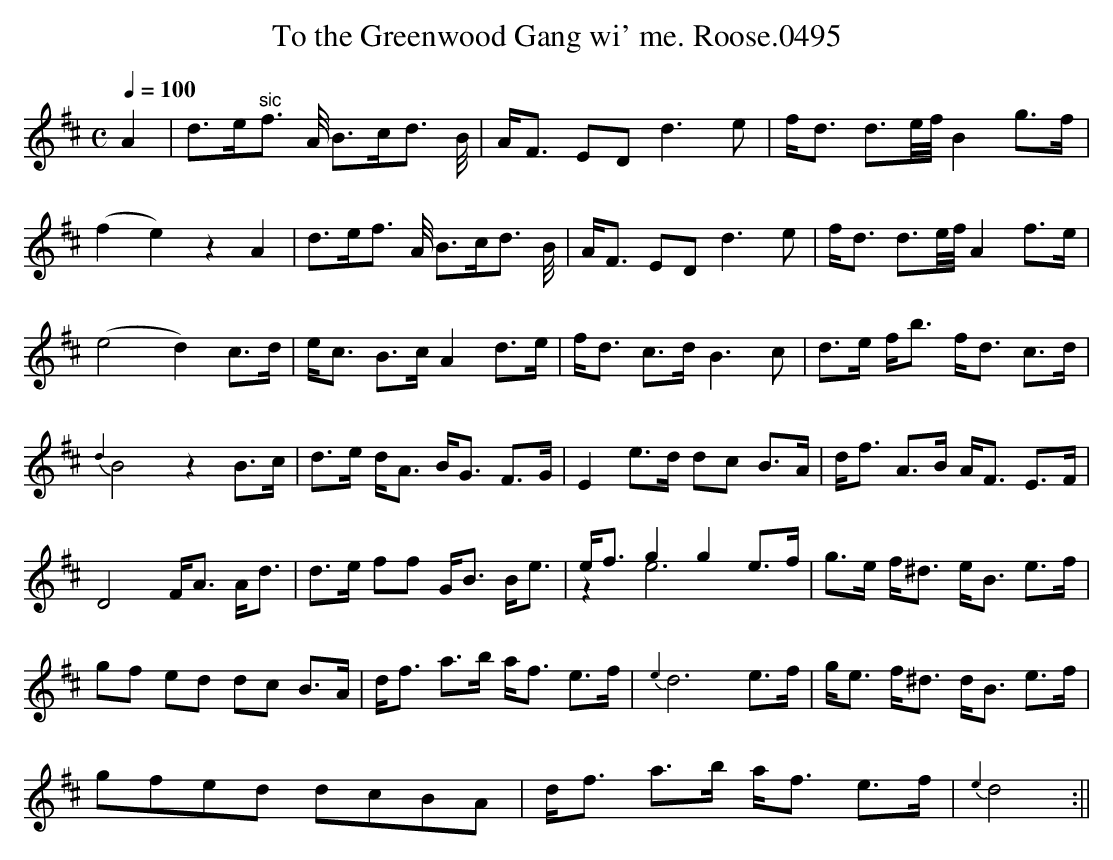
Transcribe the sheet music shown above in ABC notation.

X:1
T:To the Greenwood Gang wi' me. Roose.0495
M:C
L:1/8
Q:1/4=100
K:D
A2|d>e"sic"f> A/ B>cd> B/|A<F ED d3e|f<d d>e/f//B2 g>f|
(f2e2)z2A2|d>ef> A/ B>cd> B/|A<F ED d3e|f<d d>e/f//A2f>e|
(e4d2)c>d|e<c B>cA2d>e|f<d c>dB3c|d>e f<b f<d c>d|
{d2}B4z2B>c|d>e d<A B<G F>G|E2e>d dc B>A|d<f A>B A<F E>F|
D4F<A A<d|d>e ff G<B B<e|e<fg2g2e>f&z2 e6|g>e f<^d e<B e>f|
gf ed dc B>A|d<f a>b a<f e>f|{e2}d6e>f|g<e f<^d d<B e>f|
gfed dcBA|d<f a>b a<f e>f|{e2}d4:||
